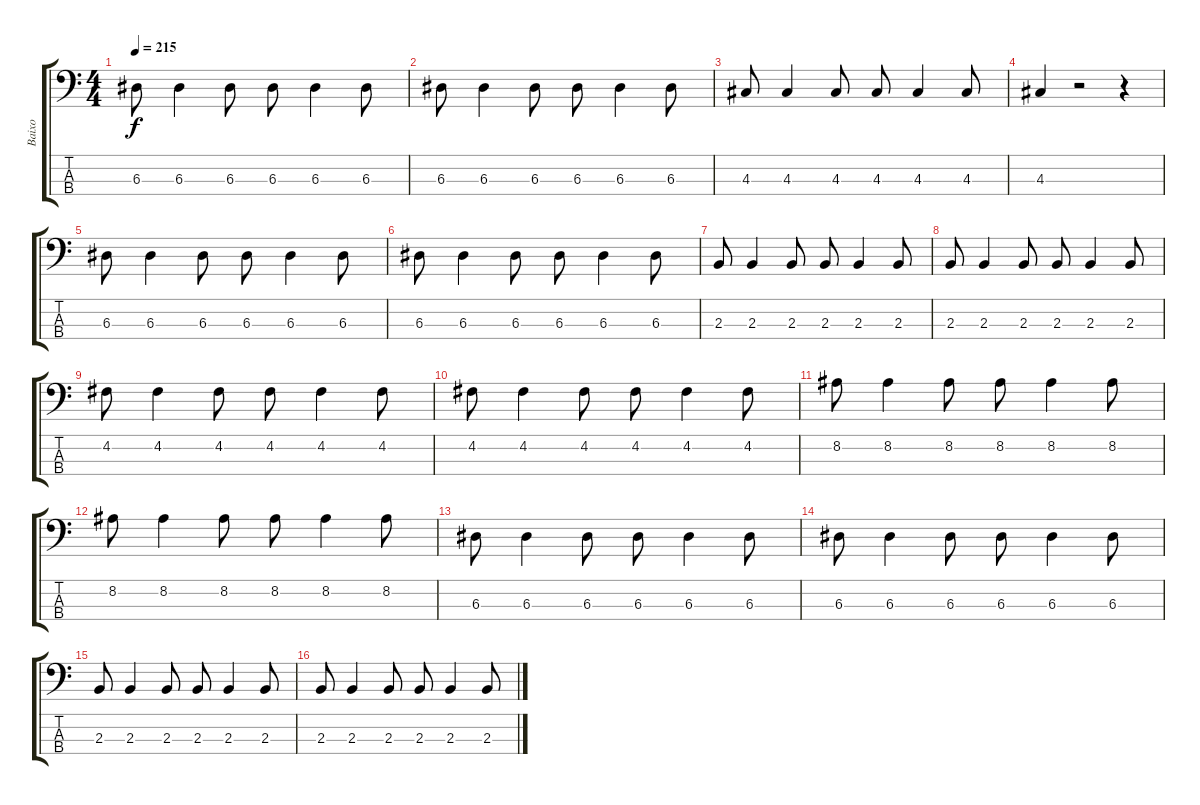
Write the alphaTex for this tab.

\track ("Baixo" "Baixo") {instrument electricbasspick}
\staff {score tabs}
\tuning (G2 D2 A1 E1) {hide}
\ts (4 4)
\tempo 215
\clef f4
\ks c
6.3.8{dy f} 6.3.4 6.3.8 6.3.8 6.3.4 6.3.8 |
6.3.8 6.3.4 6.3.8 6.3.8 6.3.4 6.3.8 |
4.3.8 4.3.4 4.3.8 4.3.8 4.3.4 4.3.8 |
4.3.4 r.2 r.4 |
6.3.8 6.3.4 6.3.8 6.3.8 6.3.4 6.3.8 |
6.3.8 6.3.4 6.3.8 6.3.8 6.3.4 6.3.8 |
2.3.8 2.3.4 2.3.8 2.3.8 2.3.4 2.3.8 |
2.3.8 2.3.4 2.3.8 2.3.8 2.3.4 2.3.8 |
4.2.8 4.2.4 4.2.8 4.2.8 4.2.4 4.2.8 |
4.2.8 4.2.4 4.2.8 4.2.8 4.2.4 4.2.8 |
8.2.8 8.2.4 8.2.8 8.2.8 8.2.4 8.2.8 |
8.2.8 8.2.4 8.2.8 8.2.8 8.2.4 8.2.8 |
6.3.8 6.3.4 6.3.8 6.3.8 6.3.4 6.3.8 |
6.3.8 6.3.4 6.3.8 6.3.8 6.3.4 6.3.8 |
2.3.8 2.3.4 2.3.8 2.3.8 2.3.4 2.3.8 |
2.3.8 2.3.4 2.3.8 2.3.8 2.3.4 2.3.8
